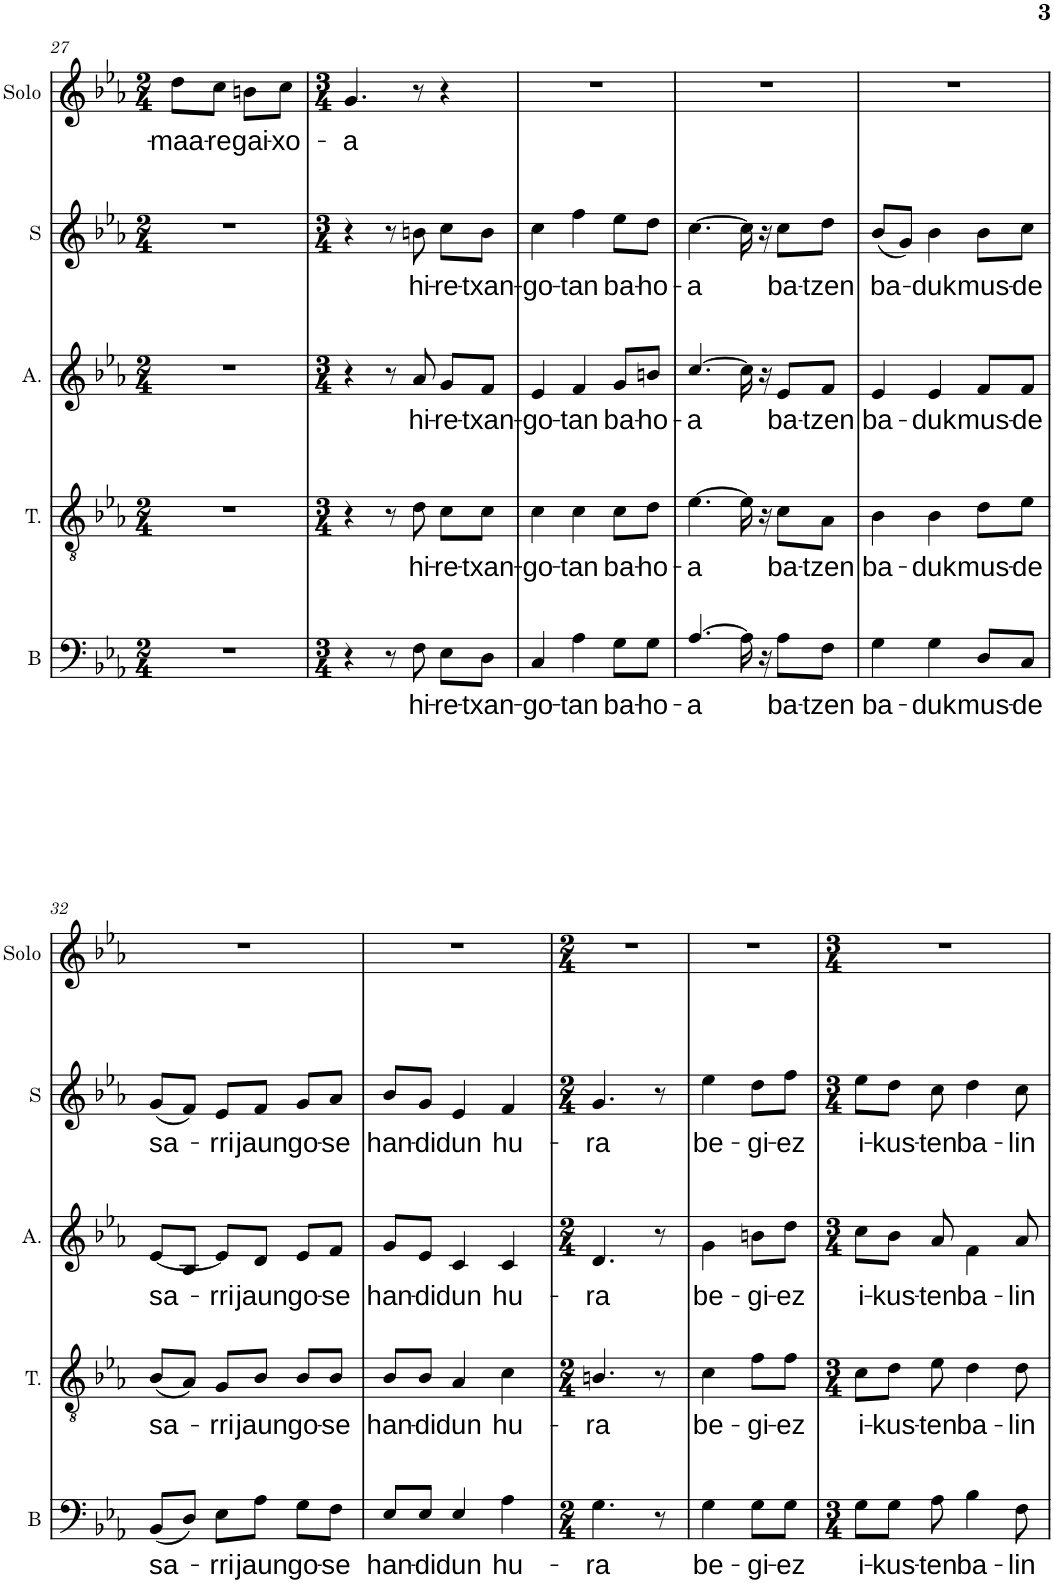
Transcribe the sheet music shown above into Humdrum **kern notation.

**kern	**text	**kern	**text	**kern	**text	**kern	**text	**kern	**text
*part5	*part5	*part4	*part4	*part3	*part3	*part2	*part2	*part1	*part1
*staff5	*staff5	*staff4	*staff4	*staff3	*staff3	*staff2	*staff2	*staff1	*staff1
*I"Basse	*	*I"Ténor	*	*I"Alto	*	*I"Soprano	*	*I"Solo	*
*I'B	*	*I'T.	*	*I'A.	*	*I'S	*	*I'Solo	*
!!LO:PB:g=z
*clefF4	*	*clefGv2	*	*clefG2	*	*clefG2	*	*clefG2	*
*k[b-e-a-]	*	*k[b-e-a-]	*	*k[b-e-a-]	*	*k[b-e-a-]	*	*k[b-e-a-]	*
*E-:	*	*E-:	*	*E-:	*	*E-:	*	*E-:	*
*M2/4	*	*M2/4	*	*M2/4	*	*M2/4	*	*M2/4	*
=27	=27	=27	=27	=27	=27	=27	=27	=27	=27
!	!	!	!	!	!	!	!	!	!LO:LY:b
2r	.	2r	.	2r	.	2r	.	8dd\L	-maa-
!	!	!	!	!	!	!	!	!	!LO:LY:b
.	.	.	.	.	.	.	.	8cc\J	-re
!	!	!	!	!	!	!	!	!	!LO:LY:b
.	.	.	.	.	.	.	.	8bn\L	gai-
!	!	!	!	!	!	!	!	!	!LO:LY:b
.	.	.	.	.	.	.	.	8cc\J	-xo-
=28	=28	=28	=28	=28	=28	=28	=28	=28	=28
*M3/4	*	*M3/4	*	*M3/4	*	*M3/4	*	*M3/4	*
!	!	!	!	!	!	!	!	!	!LO:LY:b
4r	.	4r	.	4r	.	4r	.	4.g/	-a
8r	.	8r	.	8r	.	8r	.	.	.
!	!LO:LY:b	!	!LO:LY:b	!	!LO:LY:b	!	!LO:LY:b	!	!
8F\	hi-	8d\	hi-	8a-/	hi-	8bn\	hi-	8r	.
!	!LO:LY:b	!	!LO:LY:b	!	!LO:LY:b	!	!LO:LY:b	!	!
8E-\L	-re-	8c\L	-re-	8g/L	-re-	8cc\L	-re-	4r	.
!	!LO:LY:b	!	!LO:LY:b	!	!LO:LY:b	!	!LO:LY:b	!	!
8D\J	-txan-	8c\J	-txan-	8f/J	-txan-	8b\J	-txan-	.	.
=29	=29	=29	=29	=29	=29	=29	=29	=29	=29
!	!LO:LY:b	!	!LO:LY:b	!	!LO:LY:b	!	!LO:LY:b	!	!
4C/	-go-	4c\	-go-	4e-/	-go-	4cc\	-go-	2.r	.
!	!LO:LY:b	!	!LO:LY:b	!	!LO:LY:b	!	!LO:LY:b	!	!
4A-\	-tan	4c\	-tan	4f/	-tan	4ff\	-tan	.	.
!	!LO:LY:b	!	!LO:LY:b	!	!LO:LY:b	!	!LO:LY:b	!	!
8G\L	ba-	8c\L	ba-	8g/L	ba-	8ee-\L	ba-	.	.
!	!LO:LY:b	!	!LO:LY:b	!	!LO:LY:b	!	!LO:LY:b	!	!
8G\J	-ho-	8d\J	-ho-	8bn/J	-ho-	8dd\J	-ho-	.	.
=30	=30	=30	=30	=30	=30	=30	=30	=30	=30
!	!LO:LY:b	!	!LO:LY:b	!	!LO:LY:b	!	!LO:LY:b	!	!
[4.A-/	-a	[4.e-\	-a	[4.cc/	-a	[4.cc\	-a	2.r	.
16A-\]	.	16e-\]	.	16cc\]	.	16cc\]	.	.	.
16r	.	16r	.	16r	.	16r	.	.	.
!	!LO:LY:b	!	!LO:LY:b	!	!LO:LY:b	!	!LO:LY:b	!	!
8A-\L	ba-	8c\L	ba-	8e-/L	ba-	8cc\L	ba-	.	.
!	!LO:LY:b	!	!LO:LY:b	!	!LO:LY:b	!	!LO:LY:b	!	!
8F\J	-tzen	8A-\J	-tzen	8f/J	-tzen	8dd\J	-tzen	.	.
=31	=31	=31	=31	=31	=31	=31	=31	=31	=31
!	!LO:LY:b	!	!LO:LY:b	!	!LO:LY:b	!	!LO:LY:b	!	!
4G\	ba-	4B-\	ba-	4e-/	ba-	(8b-/L	ba-	2.r	.
.	.	.	.	.	.	8g/J)	.	.	.
!	!LO:LY:b	!	!LO:LY:b	!	!LO:LY:b	!	!LO:LY:b	!	!
4G\	-duk	4B-\	-duk	4e-/	-duk	4b-\	-duk	.	.
!	!LO:LY:b	!	!LO:LY:b	!	!LO:LY:b	!	!LO:LY:b	!	!
8D/L	mus-	8d\L	mus-	8f/L	mus-	8b-\L	mus-	.	.
!	!LO:LY:b	!	!LO:LY:b	!	!LO:LY:b	!	!LO:LY:b	!	!
8C/J	-de	8e-\J	-de	8f/J	-de	8cc\J	-de	.	.
!!LO:LB:g=z
=32	=32	=32	=32	=32	=32	=32	=32	=32	=32
!	!LO:LY:b	!	!LO:LY:b	!	!LO:LY:b	!	!LO:LY:b	!	!
(8BB-/L	sa-	(8B-/L	sa-	[8e-/L	sa-	(8g/L	sa-	2.r	.
8D/J)	.	8A-/J)	.	8B-/J	.	8f/J)	.	.	.
!	!LO:LY:b	!	!LO:LY:b	!	!LO:LY:b	!	!LO:LY:b	!	!
8E-\L	-rri	8G/L	-rri	8e-/L]	-rri	8e-/L	-rri	.	.
!	!LO:LY:b	!	!LO:LY:b	!	!LO:LY:b	!	!LO:LY:b	!	!
8A-\J	jaun	8B-/J	jaun	8d/J	jaun	8f/J	jaun	.	.
!	!LO:LY:b	!	!LO:LY:b	!	!LO:LY:b	!	!LO:LY:b	!	!
8G\L	go-	8B-/L	go-	8e-/L	go-	8g/L	go-	.	.
!	!LO:LY:b	!	!LO:LY:b	!	!LO:LY:b	!	!LO:LY:b	!	!
8F\J	-se	8B-/J	-se	8f/J	-se	8a-/J	-se	.	.
=33	=33	=33	=33	=33	=33	=33	=33	=33	=33
!	!LO:LY:b	!	!LO:LY:b	!	!LO:LY:b	!	!LO:LY:b	!	!
8E-/L	han-	8B-/L	han-	8g/L	han-	8b-/L	han-	2.r	.
!	!LO:LY:b	!	!LO:LY:b	!	!LO:LY:b	!	!LO:LY:b	!	!
8E-/J	-di	8B-/J	-di	8e-/J	-di	8g/J	-di	.	.
!	!LO:LY:b	!	!LO:LY:b	!	!LO:LY:b	!	!LO:LY:b	!	!
4E-/	dun	4A-/	dun	4c/	dun	4e-/	dun	.	.
!	!LO:LY:b	!	!LO:LY:b	!	!LO:LY:b	!	!LO:LY:b	!	!
4A-\	hu-	4c\	hu-	4c/	hu-	4f/	hu-	.	.
=34	=34	=34	=34	=34	=34	=34	=34	=34	=34
*M2/4	*	*M2/4	*	*M2/4	*	*M2/4	*	*M2/4	*
!	!LO:LY:b	!	!LO:LY:b	!	!LO:LY:b	!	!LO:LY:b	!	!
4.G\	-ra	4.Bn/	-ra	4.d/	-ra	4.g/	-ra	2r	.
8r	.	8r	.	8r	.	8r	.	.	.
=35	=35	=35	=35	=35	=35	=35	=35	=35	=35
!	!LO:LY:b	!	!LO:LY:b	!	!LO:LY:b	!	!LO:LY:b	!	!
4G\	be-	4c\	be-	4g\	be-	4ee-\	be-	2r	.
!	!LO:LY:b	!	!LO:LY:b	!	!LO:LY:b	!	!LO:LY:b	!	!
8G\L	-gi-	8f\L	-gi-	8bn\L	-gi-	8dd\L	-gi-	.	.
!	!LO:LY:b	!	!LO:LY:b	!	!LO:LY:b	!	!LO:LY:b	!	!
8G\J	-ez	8f\J	-ez	8dd\J	-ez	8ff\J	-ez	.	.
=36	=36	=36	=36	=36	=36	=36	=36	=36	=36
*M3/4	*	*M3/4	*	*M3/4	*	*M3/4	*	*M3/4	*
!	!LO:LY:b	!	!LO:LY:b	!	!LO:LY:b	!	!LO:LY:b	!	!
8G\L	i-	8c\L	i-	8cc\L	i-	8ee-\L	i-	2.r	.
!	!LO:LY:b	!	!LO:LY:b	!	!LO:LY:b	!	!LO:LY:b	!	!
8G\J	-kus-	8d\J	-kus-	8b-\J	-kus-	8dd\J	-kus-	.	.
!	!LO:LY:b	!	!LO:LY:b	!	!LO:LY:b	!	!LO:LY:b	!	!
8A-\	-ten	8e-\	-ten	8a-/	-ten	8cc\	-ten	.	.
!	!LO:LY:b	!	!LO:LY:b	!	!LO:LY:b	!	!LO:LY:b	!	!
4B-\	ba-	4d\	ba-	4f\	ba-	4dd\	ba-	.	.
!	!LO:LY:b	!	!LO:LY:b	!	!LO:LY:b	!	!LO:LY:b	!	!
8F\	-lin	8d\	-lin	8a-/	-lin	8cc\	-lin	.	.
=	=	=	=	=	=	=	=	=	=
*-	*-	*-	*-	*-	*-	*-	*-	*-	*-
